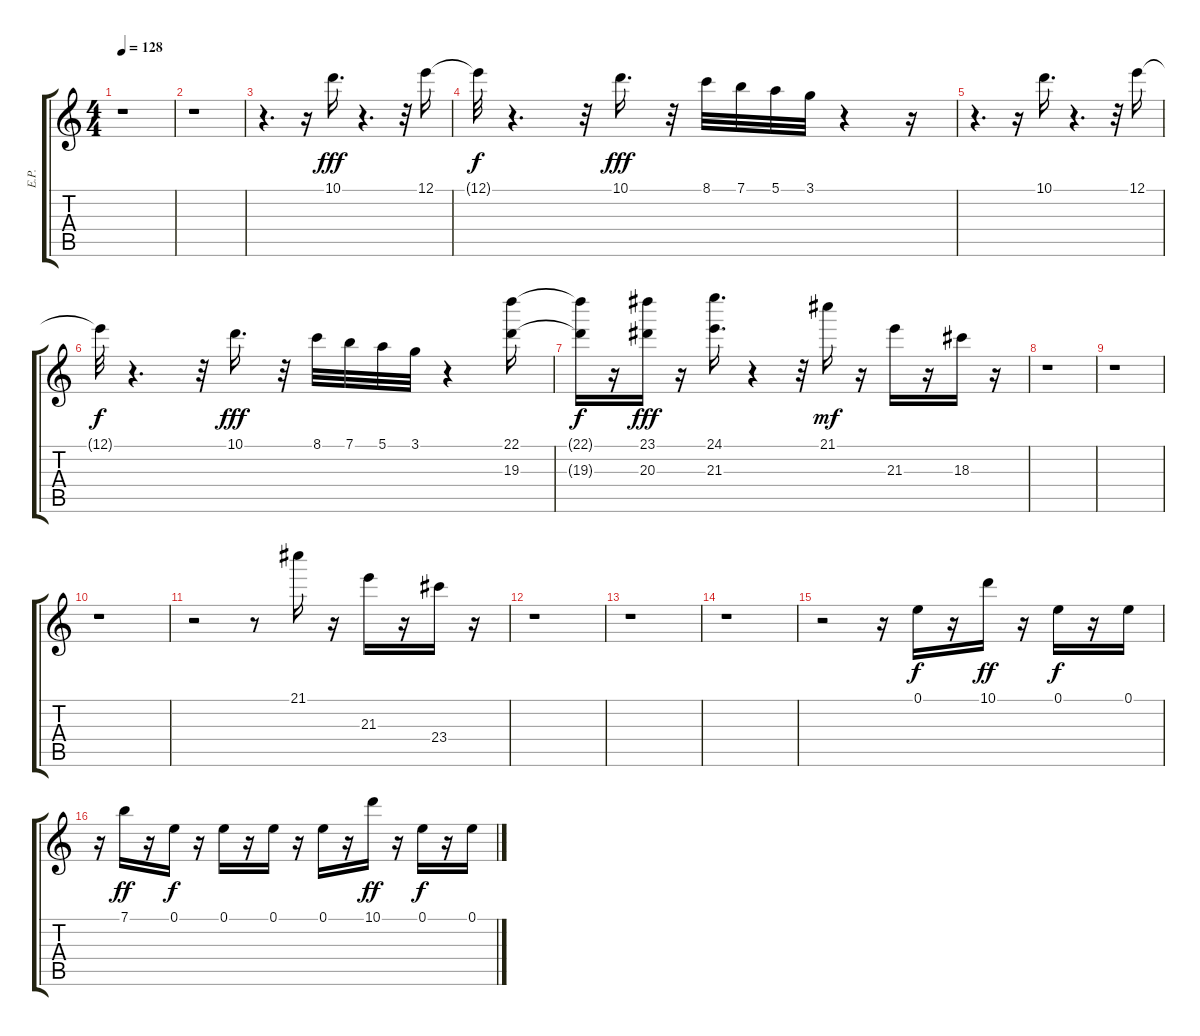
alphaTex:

\track ("E.P.                                " "E.P.      ") {instrument synthbass1}
\staff {score tabs}
\tuning (E4 B3 G3 D3 A2 E2) {hide}
\ts (4 4)
\tempo 128
\clef g2
\ks c
r.1{dy f} |
r.1 |
r.4{d} r.16 10.1.16{d dy fff volume 8 balance 8 instrument synthbrass1} r.4{d} r.32 12.1.16 |
12.1{t}.32{dy f} r.4{d} r.32 10.1.16{d dy fff} r.32 8.1.32{volume 5} 7.1.32{volume 4 balance 6} 5.1.32{volume 4 balance 4} 3.1.32{volume 3 balance 3} r.4 r.16 |
r.4{d} r.16 10.1.16{d volume 8} r.4{d} r.32 12.1.16 |
12.1{t}.32{dy f} r.4{d} r.32 10.1.16{d dy fff} r.32 8.1.32{volume 5} 7.1.32{volume 4 balance 6} 5.1.32{volume 4 balance 4} 3.1.32{volume 3 balance 3} r.4 (22.1 19.3).16{volume 7 balance 16 instrument brasssection} |
(22.1{t} 19.3{t}).16{dy f} r.16 (23.1 20.3).16{dy fff} r.16 (24.1 21.3).16{d} r.4 r.32 21.1.16{dy mf volume 10 balance 12 instrument electricpiano1} r.16 21.3.16{balance 8} r.16 18.3.16{balance 4} r.16 |
r.1 |
r.1 |
r.1 |
r.2 r.8 21.1.16{volume 10 balance 12} r.16 21.3.16{balance 8} r.16 23.4.16{balance 4} r.16 |
r.1 |
r.1 |
r.1 |
r.2 r.16 0.1.16{dy f volume 6 balance 0 instrument synthbass1} r.16 10.1.16{dy ff} r.16 0.1.16{dy f} r.16 0.1.16 |
r.16 7.1.16{dy ff} r.16 0.1.16{dy f} r.16 0.1.16 r.16 0.1.16 r.16 0.1.16{volume 6 balance 0 instrument synthbass1} r.16 10.1.16{dy ff} r.16 0.1.16{dy f} r.16 0.1.16
